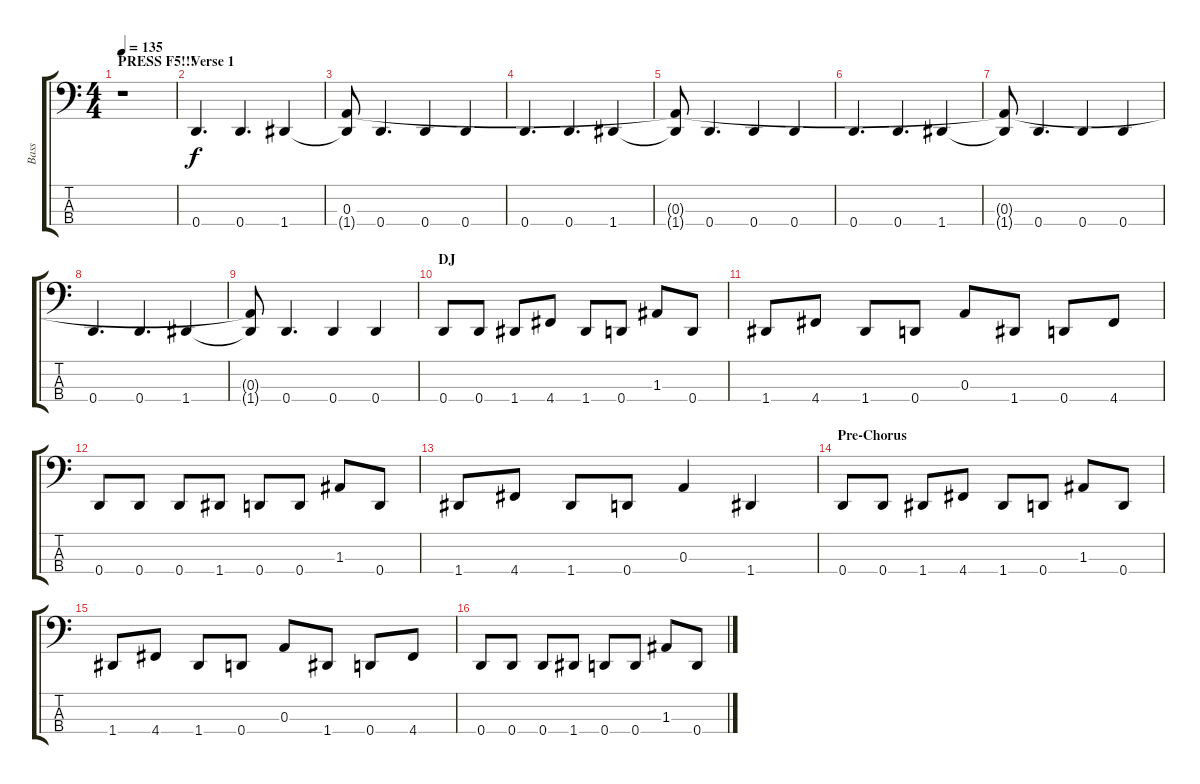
\track ("Bass" "Bass") {instrument electricbasspick}
\staff {score tabs}
\tuning (G2 D2 A1 D1) {hide}
\ts (4 4)
\section ("" "PRESS F5!!!")
\tempo 135
\clef f4
\ks c
r.1{dy f instrument electricbasspick} |
\section ("" "Verse 1")
0.4.4{d} 0.4.4{d} 1.4.4 |
(0.3 1.4{t}).8 0.4.4{d} 0.4.4 0.4.4 |
0.4.4{d} 0.4.4{d} 1.4.4 |
(0.3{t} 1.4{t}).8 0.4.4{d} 0.4.4 0.4.4 |
0.4.4{d} 0.4.4{d} 1.4.4 |
(0.3{t} 1.4{t}).8 0.4.4{d} 0.4.4 0.4.4 |
0.4.4{d} 0.4.4{d} 1.4.4 |
(0.3{t} 1.4{t}).8 0.4.4{d} 0.4.4 0.4.4 |
\section ("" "DJ")
0.4.8 0.4.8 1.4.8 4.4.8 1.4.8 0.4.8 1.3.8 0.4.8 |
1.4.8 4.4.8 1.4.8 0.4.8 0.3.8 1.4.8 0.4.8 4.4.8 |
0.4.8 0.4.8 0.4.8 1.4.8 0.4.8 0.4.8 1.3.8 0.4.8 |
1.4.8 4.4.8 1.4.8 0.4.8 0.3.4 1.4.4 |
\section ("" "Pre-Chorus")
0.4.8 0.4.8 1.4.8 4.4.8 1.4.8 0.4.8 1.3.8 0.4.8 |
1.4.8 4.4.8 1.4.8 0.4.8 0.3.8 1.4.8 0.4.8 4.4.8 |
0.4.8 0.4.8 0.4.8 1.4.8 0.4.8 0.4.8 1.3.8 0.4.8
